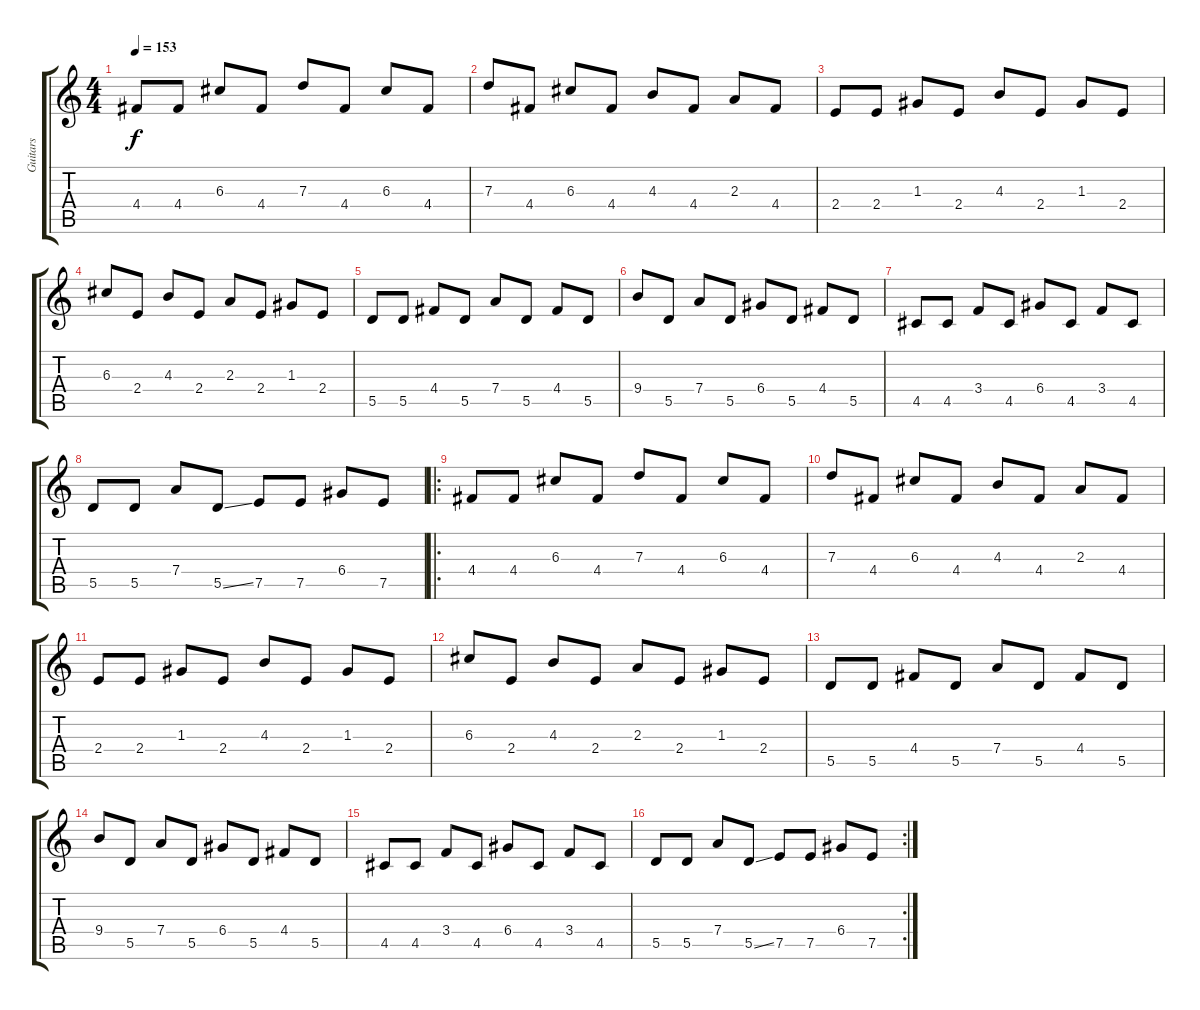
\track ("Guitars" "Guitars") {instrument distortionguitar}
\staff {score tabs}
\tuning (E4 B3 G3 D3 A2 E2) {hide}
\ts (4 4)
\tempo 153
\clef g2
\ks c
4.4.8{dy f instrument distortionguitar} 4.4.8 6.3.8 4.4.8 7.3.8 4.4.8 6.3.8 4.4.8 |
7.3.8 4.4.8 6.3.8 4.4.8 4.3.8 4.4.8 2.3.8 4.4.8 |
2.4.8 2.4.8 1.3.8 2.4.8 4.3.8 2.4.8 1.3.8 2.4.8 |
6.3.8 2.4.8 4.3.8 2.4.8 2.3.8 2.4.8 1.3.8 2.4.8 |
5.5.8 5.5.8 4.4.8 5.5.8 7.4.8 5.5.8 4.4.8 5.5.8 |
9.4.8 5.5.8 7.4.8 5.5.8 6.4.8 5.5.8 4.4.8 5.5.8 |
4.5.8 4.5.8 3.4.8 4.5.8 6.4.8 4.5.8 3.4.8 4.5.8 |
5.5.8 5.5.8 7.4.8 5.5{ss}.8 7.5.8 7.5.8 6.4.8 7.5.8 |
\ro
4.4.8 4.4.8 6.3.8 4.4.8 7.3.8 4.4.8 6.3.8 4.4.8 |
7.3.8 4.4.8 6.3.8 4.4.8 4.3.8 4.4.8 2.3.8 4.4.8 |
2.4.8 2.4.8 1.3.8 2.4.8 4.3.8 2.4.8 1.3.8 2.4.8 |
6.3.8 2.4.8 4.3.8 2.4.8 2.3.8 2.4.8 1.3.8 2.4.8 |
5.5.8 5.5.8 4.4.8 5.5.8 7.4.8 5.5.8 4.4.8 5.5.8 |
9.4.8 5.5.8 7.4.8 5.5.8 6.4.8 5.5.8 4.4.8 5.5.8 |
4.5.8 4.5.8 3.4.8 4.5.8 6.4.8 4.5.8 3.4.8 4.5.8 |
\rc 2
5.5.8 5.5.8 7.4.8 5.5{ss}.8 7.5.8 7.5.8 6.4.8 7.5.8
